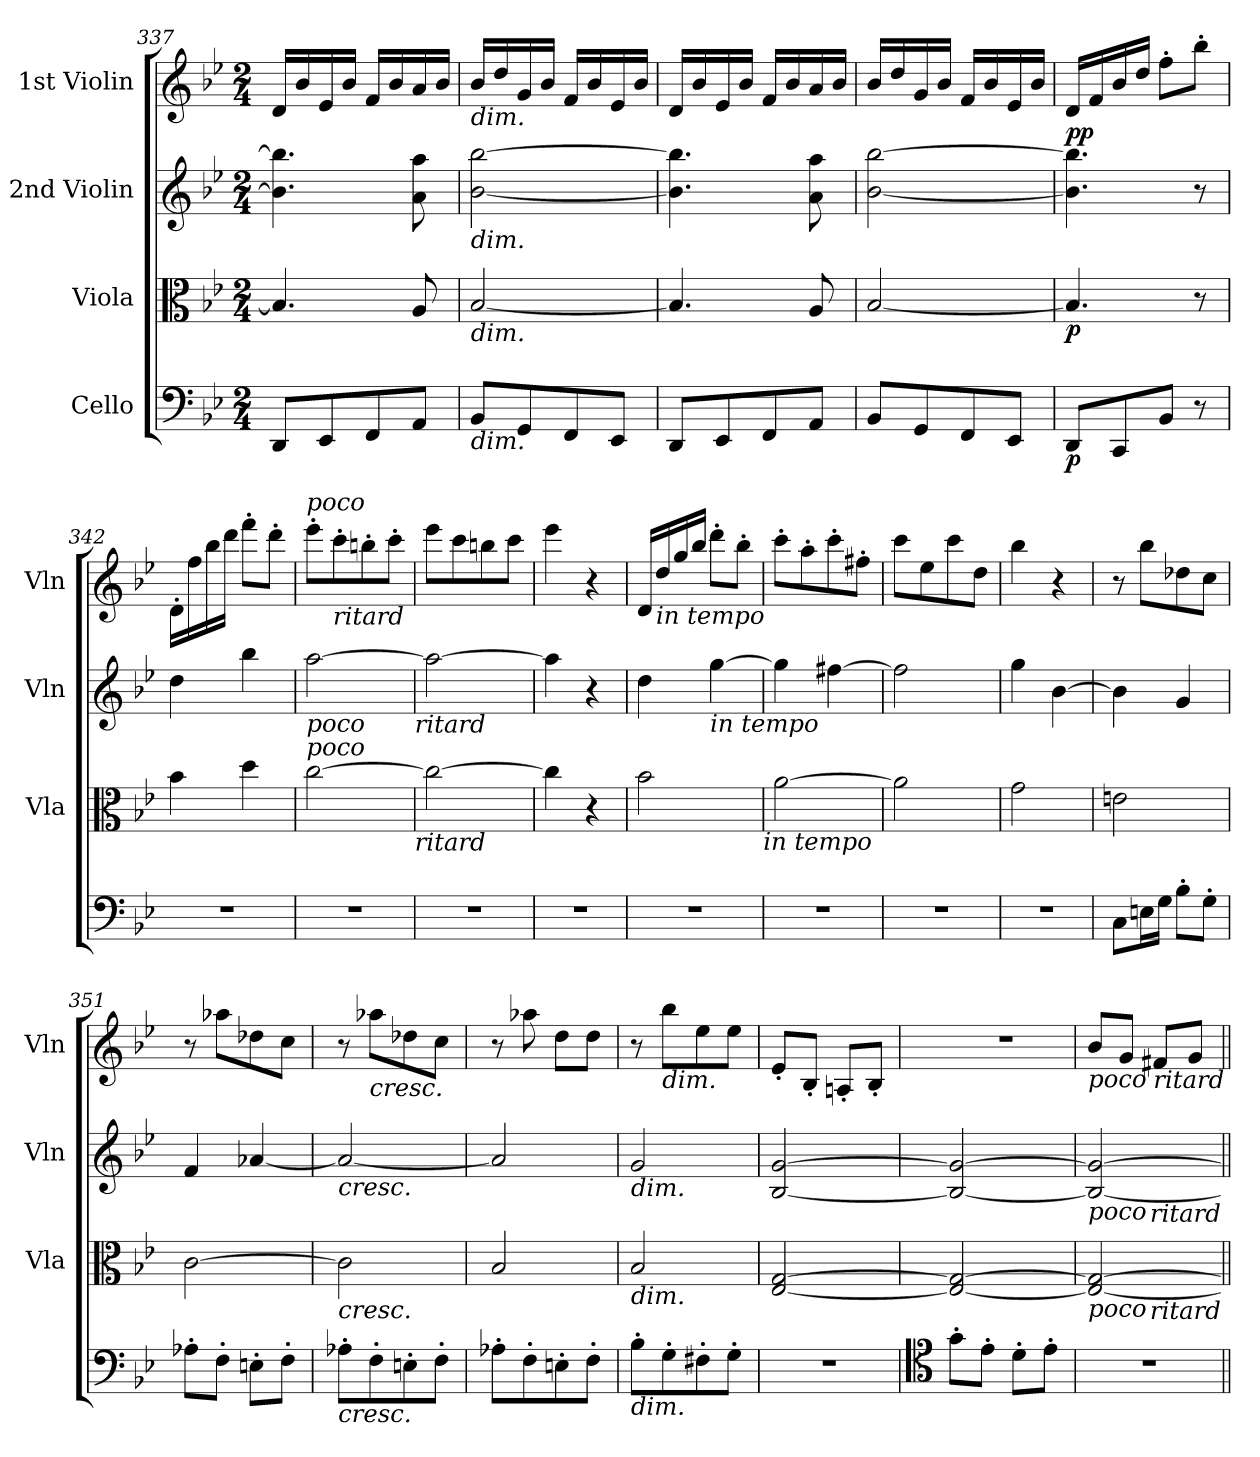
**kern	**dynam	**kern	**dynam	**kern	**dynam	**kern
*part4	*part4	*part3	*part3	*part2	*part2	*part1
*staff4	*staff4	*staff3	*staff3	*staff2	*staff2	*staff1
*I"Cello	*	*I"Viola	*	*I"2nd Violin	*	*I"1st Violin
*	*	*I'Vla	*	*I'Vln	*	*I'Vln
!!LO:LB:g=z
*clefF4	*	*clefC3	*	*clefG2	*	*clefG2
*k[b-e-]	*	*k[b-e-]	*	*k[b-e-]	*	*k[b-e-]
*B-:	*	*B-:	*	*B-:	*	*B-:
*M2/4	*	*M2/4	*	*M2/4	*	*M2/4
=337	=337	=337	=337	=337	=337	=337
8DD/L	.	4.B-/]	.	4.b-\] 4.bb-\]	.	16d/LL
.	.	.	.	.	.	16b-/
8EE-/	.	.	.	.	.	16e-/
.	.	.	.	.	.	16b-/JJ
8FF/	.	.	.	.	.	16f/LL
.	.	.	.	.	.	16b-/
8AA/J	.	8A/	.	8a\ 8aa\	.	16a/
.	.	.	.	.	.	16b-/JJ
=338	=338	=338	=338	=338	=338	=338
!	!	!	!	!	!	!LO:TX:b:i:t=dim.
!	!	!	!	!LO:TX:b:i:t=dim.	!	!
!	!	!LO:TX:b:i:t=dim.	!	!	!	!
!LO:TX:b:i:t=dim.	!	!	!	!	!	!
8BB-/L	.	[2B-/	.	[2b-\ [2bb-\	.	16b-/LL
.	.	.	.	.	.	16dd/
8GG/	.	.	.	.	.	16g/
.	.	.	.	.	.	16b-/JJ
8FF/	.	.	.	.	.	16f/LL
.	.	.	.	.	.	16b-/
8EE-/J	.	.	.	.	.	16e-/
.	.	.	.	.	.	16b-/JJ
=339	=339	=339	=339	=339	=339	=339
8DD/L	.	4.B-/]	.	4.b-\] 4.bb-\]	.	16d/LL
.	.	.	.	.	.	16b-/
8EE-/	.	.	.	.	.	16e-/
.	.	.	.	.	.	16b-/JJ
8FF/	.	.	.	.	.	16f/LL
.	.	.	.	.	.	16b-/
8AA/J	.	8A/	.	8a\ 8aa\	.	16a/
.	.	.	.	.	.	16b-/JJ
=340	=340	=340	=340	=340	=340	=340
8BB-/L	.	[2B-/	.	[2b-\ [2bb-\	.	16b-/LL
.	.	.	.	.	.	16dd/
8GG/	.	.	.	.	.	16g/
.	.	.	.	.	.	16b-/JJ
8FF/	.	.	.	.	.	16f/LL
.	.	.	.	.	.	16b-/
8EE-/J	.	.	.	.	.	16e-/
.	.	.	.	.	.	16b-/JJ
=341	=341	=341	=341	=341	=341	=341
!	!LO:DY:b	!	!LO:DY:b	!	!LO:DY:b	!
!	!	!	!	!	!LO:DY:n=1:a	!
8DD/L	p	4.B-/]	p	4.b-\] 4.bb-\]	p p	16d/LL
.	.	.	.	.	.	16f/
8CC/	.	.	.	.	.	16b-/
.	.	.	.	.	.	16dd/JJ
8BB-/J	.	.	.	.	.	8ff'\L
8r	.	8r	.	8r	.	8bb-'\J
=342	=342	=342	=342	=342	=342	=342
2r	.	4b-\	.	4dd\	.	16d'\LL
.	.	.	.	.	.	16ff\
.	.	.	.	.	.	16bb-\
.	.	.	.	.	.	16ddd\JJ
.	.	4dd\	.	4bb-\	.	8fff'\L
.	.	.	.	.	.	8ddd'\J
!!LO:LB:g=z
=343	=343	=343	=343	=343	=343	=343
!	!	!	!	!	!	!LO:TX:a:i:t=poco
!	!	!	!	!LO:TX:b:i:t=poco	!	!
!	!	!LO:TX:a:i:t=poco	!	!	!	!
2r	.	[2cc\	.	[2aa\	.	8eee-'\L
!	!	!	!	!	!	!LO:TX:b:i:t=ritard
.	.	.	.	.	.	8ccc'\
.	.	.	.	.	.	8bbn'\
.	.	.	.	.	.	8ccc'\J
!	!	!	!	!LO:TX:b:i:t=ritard	!	!
!	!	!LO:TX:b:i:t=ritard	!	!	!	!
=344	=344	=344	=344	=344	=344	=344
2r	.	2cc\_	.	2aa\_	.	8eee-\L
.	.	.	.	.	.	8ccc\
.	.	.	.	.	.	8bbn\
.	.	.	.	.	.	8ccc\J
=345	=345	=345	=345	=345	=345	=345
2r	.	4cc\]	.	4aa\]	.	4eee-\
.	.	4r	.	4r	.	4r
=346	=346	=346	=346	=346	=346	=346
2r	.	2b-\	.	4dd\	.	16d/LL
!	!	!	!	!	!	!LO:TX:b:i:t=in tempo
.	.	.	.	.	.	16dd/
.	.	.	.	.	.	16gg/
.	.	.	.	.	.	16bb-/JJ
!	!	!	!	!LO:TX:b:i:t=in tempo	!	!
.	.	.	.	[4gg\	.	8ddd'\L
.	.	.	.	.	.	8bb-'\J
!	!	!LO:TX:b:i:t=in tempo	!	!	!	!
=347	=347	=347	=347	=347	=347	=347
2r	.	[2a\	.	4gg\]	.	8ccc'\L
.	.	.	.	.	.	8aa'\
.	.	.	.	[4ff#X\	.	8ccc'\
.	.	.	.	.	.	8ff#X'\J
=348	=348	=348	=348	=348	=348	=348
2r	.	2a\]	.	2ff#\]	.	8ccc\L
.	.	.	.	.	.	8ee-\
.	.	.	.	.	.	8ccc\
.	.	.	.	.	.	8dd\J
=349	=349	=349	=349	=349	=349	=349
2r	.	2g\	.	4gg\	.	4bb-\
.	.	.	.	[4b-\	.	4r
=350	=350	=350	=350	=350	=350	=350
8C\L	.	2en\	.	4b-\]	.	8r
16En\L	.	.	.	.	.	8bb-\L
16G\JJ	.	.	.	.	.	.
8B-'\L	.	.	.	4g/	.	8dd-X\
8G'\J	.	.	.	.	.	8cc\J
=351	=351	=351	=351	=351	=351	=351
8A-X'\L	.	[2c\	.	4f/	.	8r
8F'\J	.	.	.	.	.	8aa-X\L
8En'\L	.	.	.	[4a-X/	.	8dd-X\
8F'\J	.	.	.	.	.	8cc\J
!!LO:PB:g=z
=352	=352	=352	=352	=352	=352	=352
!	!	!	!	!LO:TX:b:i:t=cresc.	!	!
!	!	!LO:TX:b:i:t=cresc.	!	!	!	!
!LO:TX:b:i:t=cresc.	!	!	!	!	!	!
8A-X'\L	.	2c\]	.	2a-/_	.	8r
!	!	!	!	!	!	!LO:TX:b:i:t=cresc.
8F'\	.	.	.	.	.	8aa-X\L
8En'\	.	.	.	.	.	8dd-X\
8F'\J	.	.	.	.	.	8cc\J
=353	=353	=353	=353	=353	=353	=353
8A-X'\L	.	2B-/	.	2a-/]	.	8r
8F'\	.	.	.	.	.	8aa-X\
8En'\	.	.	.	.	.	8dd\L
8F'\J	.	.	.	.	.	8dd\J
=354	=354	=354	=354	=354	=354	=354
!	!	!	!	!LO:TX:b:i:t=dim.	!	!
!	!	!LO:TX:b:i:t=dim.	!	!	!	!
!LO:TX:b:i:t=dim.	!	!	!	!	!	!
8B-'\L	.	2B-/	.	2g/	.	8r
!	!	!	!	!	!	!LO:TX:b:i:t=dim.
8G'\	.	.	.	.	.	8bb-\L
8F#X'\	.	.	.	.	.	8ee-\
8G'\J	.	.	.	.	.	8ee-\J
=355	=355	=355	=355	=355	=355	=355
2r	.	[2E-/ [2G/	.	[2B-/ [2g/	.	8e-'/L
.	.	.	.	.	.	8B-'/J
.	.	.	.	.	.	8An'/L
.	.	.	.	.	.	8B-'/J
=356	=356	=356	=356	=356	=356	=356
*clefC4	*	*	*	*	*	*
8g'\L	.	2E-/_ 2G/_	.	2B-/_ 2g/_	.	2r
8e-'\J	.	.	.	.	.	.
8d'\L	.	.	.	.	.	.
8e-'\J	.	.	.	.	.	.
=357	=357	=357	=357	=357	=357	=357
!	!	!	!	!	!	!LO:TX:b:i:t=poco
!	!	!	!	!LO:TX:b:i:t=poco	!	!
!	!	!LO:TX:b:i:t=poco	!	!	!	!
2r	.	2E-/_ 2G/_	.	2B-/_ 2g/_	.	8b-/L
.	.	.	.	.	.	8g/J
!	!	!	!	!	!	!LO:TX:b:i:t=ritard
.	.	.	.	.	.	8f#X/L
.	.	.	.	.	.	8g/J
!	!	!	!	!LO:TX:b:i:t=ritard	!	!
!	!	!LO:TX:b:i:t=ritard	!	!	!	!
=||	=||	=||	=||	=||	=||	=||
*-	*-	*-	*-	*-	*-	*-
